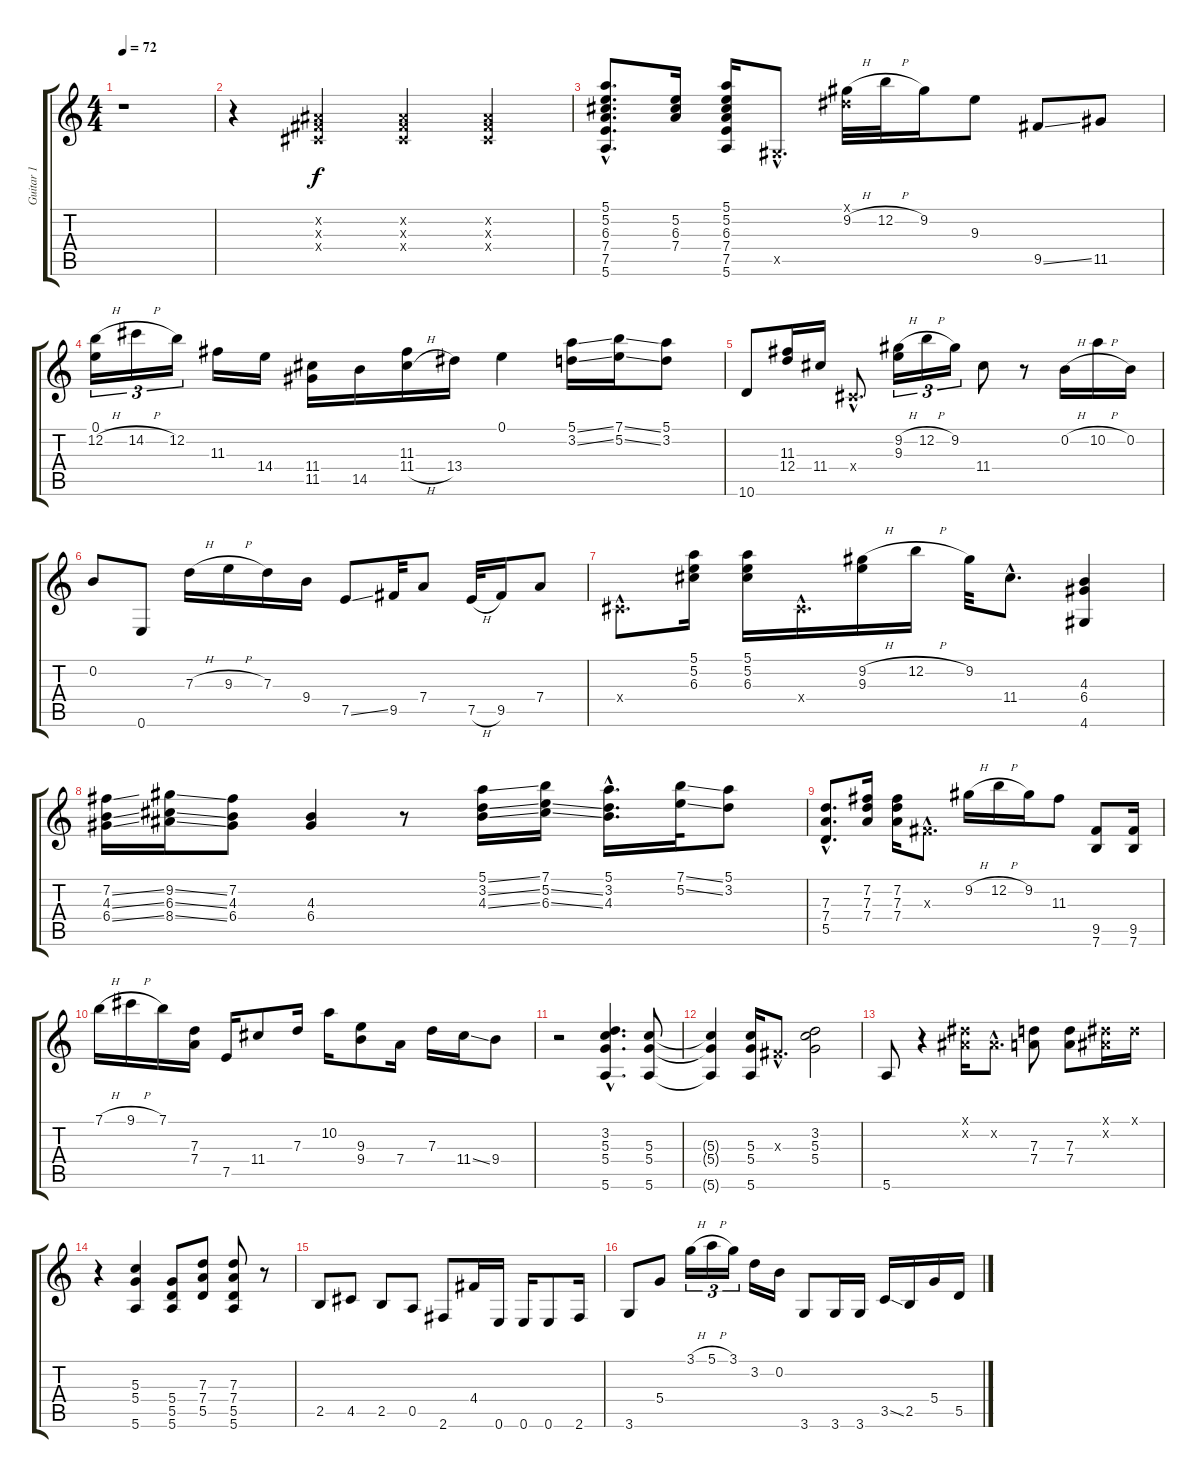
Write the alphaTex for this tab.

\track ("Guitar 1" "Guitar 1") {instrument electricguitarclean}
\staff {score tabs}
\tuning (E4 B3 G3 D3 A2 E2) {hide}
\ts (4 4)
\tempo 72
\clef g2
\ks c
r.1{dy f instrument electricguitarclean} |
r.4 (-1.2{x} -1.3{x} -1.4{x}).4 (-1.2{x} -1.3{x} -1.4{x}).4 (-1.2{x} -1.3{x} -1.4{x}).4 |
(5.1{hac} 5.2{hac} 6.3{hac} 7.4{hac} 7.5{hac} 5.6{hac}).8{d} (5.2 6.3 7.4).16 (5.1 5.2 6.3 7.4 7.5 5.6).16 -1.5{hac x}.8{d} (-1.1{x} 9.2{h}).32 12.2{h}.32 9.2.16 9.3.8 9.5{ss}.8 11.5.8 |
(0.1 12.2{h}).16{tu (3 2)} 14.2{h}.16{tu (3 2)} 12.2.16{tu (3 2)} 11.3.16 14.4.16 (11.4 11.5).16 14.5.16 (11.3 11.4{h}).16 13.4.16 0.1.4 (5.1{ss} 3.2{ss}).16 (7.1{ss} 5.2{ss}).16 (5.1 3.2).8 |
10.6.8 (11.3 12.4).16 11.4.16 -1.4{hac x}.8{d} (9.2{h} 9.3).16{tu (3 2)} 12.2{h}.16{tu (3 2)} 9.2.16{tu (3 2)} 11.4.8 r.8 0.2{h}.16 10.2{h}.16 0.2.16 |
0.2.8 0.6.8 7.3{h}.16 9.3{h}.16 7.3.16 9.4.16 7.5{ss}.8 9.5.32 7.4.8 7.5{h}.32 9.5.16 7.4.8 |
-1.4{hac x}.8{d} (5.1 5.2 6.3).16 (5.1 5.2 6.3).16 -1.4{hac x}.16{d} (9.2{h} 9.3).16 12.2{h}.16 9.2.32 11.4{hac}.8{d} (4.3 6.4 4.6).4 |
(7.2{ss} 4.3{ss} 6.4{ss}).16 (9.2{ss} 6.3{ss} 8.4{ss}).16 (7.2 4.3 6.4).8 (4.3 6.4).4 r.8 (5.1{ss} 3.2{ss} 4.3{ss}).16 (7.1 5.2{ss} 6.3{ss}).16 (5.1{hac} 3.2{hac} 4.3{hac}).16{d} (7.1{ss} 5.2{ss}).32 (5.1 3.2).8 |
(7.3{hac} 7.4{hac} 5.5{hac}).8{d} (7.2 7.3 7.4).16 (7.2 7.3 7.4).16 -1.3{hac x}.8{d} 9.2{h}.16 12.2{h}.16 9.2.16 11.3.8 (9.5 7.6).8 (9.5 7.6).16 |
7.1{h}.16 9.1{h}.16 7.1.16 (7.3 7.4).16 7.5.16 11.4.8 7.3.16 10.2.16 (9.3 9.4).8 7.4.16 7.3.16 11.4{ss}.16 9.4.8 |
r.2 (3.2{hac} 5.3{hac} 5.4{hac} 5.6{hac}).4{d} (5.3 5.4 5.6).8 |
(5.3{t} 5.4{t} 5.6{t}).4 (5.3 5.4 5.6).16 -1.3{hac x}.8{d} (3.2 5.3 5.4).2 |
5.6.8 r.4 (-1.1{x} -1.2{x}).16 -1.2{hac x}.8{d} (7.3 7.4).8 (7.3 7.4).8 (-1.1{x} -1.2{x}).16 -1.1{x}.16 |
r.4 (5.3 5.4 5.6).4 (5.4 5.5 5.6).8 (7.3 7.4 5.5).8 (7.3 7.4 5.5 5.6).8 r.8 |
2.5.8 4.5.8 2.5.8 0.5.8 2.6.8 4.4.16 0.6.16 0.6.16 0.6.8 2.6.16 |
3.6.8 5.4.8 3.1{h}.16{tu (3 2)} 5.1{h}.16{tu (3 2)} 3.1.16{tu (3 2)} 3.2.16 0.2.16 3.6.8 3.6.16 3.6.16 3.5{ss}.16 2.5.16 5.4.16 5.5{h}.16
